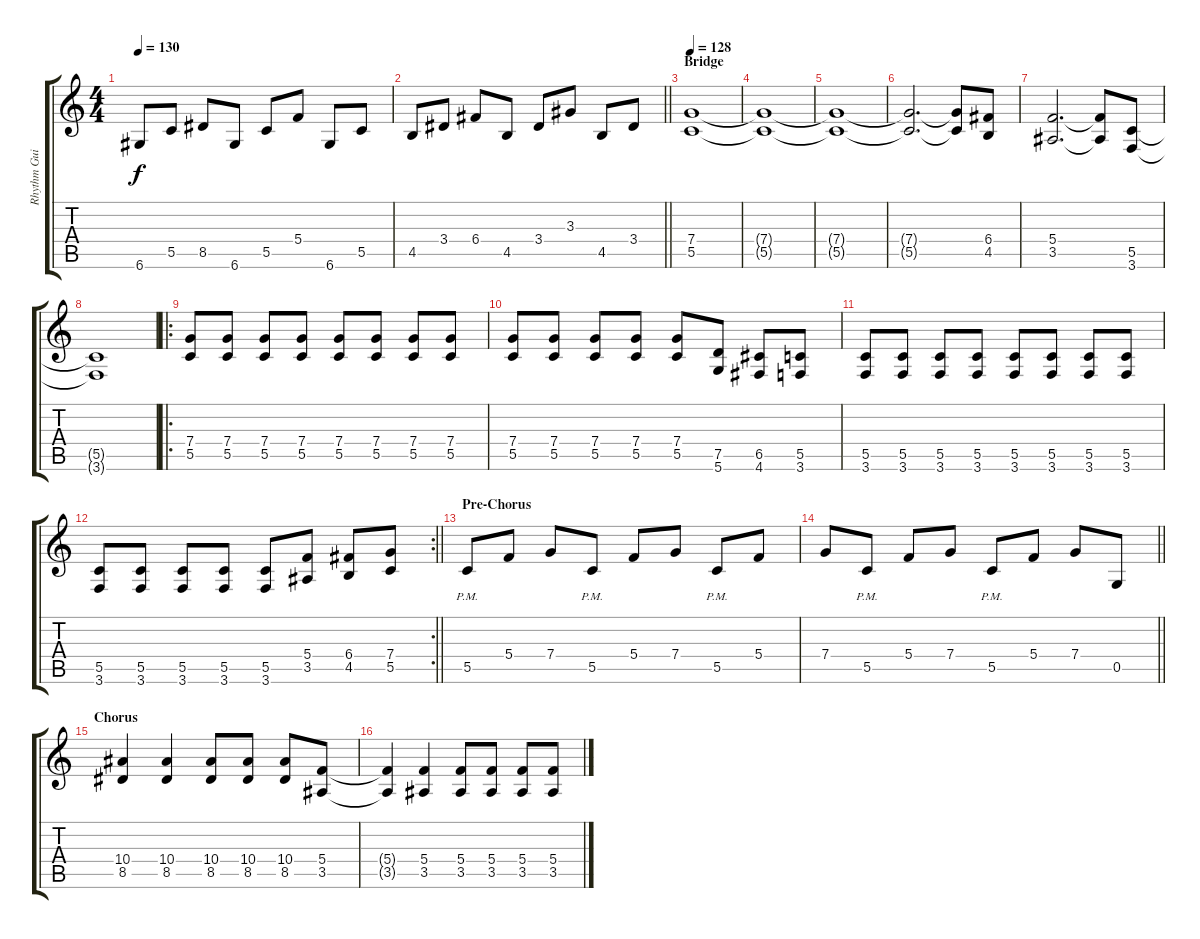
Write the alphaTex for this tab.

\track ("Rhythm Guitar 3" "Rhythm Gui") {instrument distortionguitar}
\staff {score tabs}
\tuning (D4 A3 F3 C3 G2 D2) {hide}
\ts (4 4)
\tempo 130
\clef g2
\ks c
6.6.8{dy f} 5.5.8 8.5.8 6.6.8 5.5.8 5.4.8 6.6.8 5.5.8 |
\barLineRight lightlight
4.5.8 3.4.8 6.4.8 4.5.8 3.4.8 3.3.8 4.5.8 3.4.8 |
\section ("" "Bridge")
\tempo 128
(7.4 5.5).1 |
(7.4{t} 5.5{t}).1 |
(7.4{t} 5.5{t}).1 |
(7.4{t} 5.5{t}).2{d} (7.4{t} 5.5{t}).8 (6.4 4.5).8 |
(5.4 3.5).2{d} (5.4{t} 3.5{t}).8 (5.5 3.6).8 |
(5.5{t} 3.6{t}).1 |
\ro
(7.4 5.5).8 (7.4 5.5).8 (7.4 5.5).8 (7.4 5.5).8 (7.4 5.5).8 (7.4 5.5).8 (7.4 5.5).8 (7.4 5.5).8 |
(7.4 5.5).8 (7.4 5.5).8 (7.4 5.5).8 (7.4 5.5).8 (7.4 5.5).8 (7.5 5.6).8 (6.5 4.6).8 (5.5 3.6).8 |
(5.5 3.6).8 (5.5 3.6).8 (5.5 3.6).8 (5.5 3.6).8 (5.5 3.6).8 (5.5 3.6).8 (5.5 3.6).8 (5.5 3.6).8 |
\rc 2
\barLineRight lightlight
(5.5 3.6).8 (5.5 3.6).8 (5.5 3.6).8 (5.5 3.6).8 (5.5 3.6).8 (5.4 3.5).8 (6.4 4.5).8 (7.4 5.5).8 |
\section ("" "Pre-Chorus")
5.5{pm}.8 5.4.8 7.4.8 5.5{pm}.8 5.4.8 7.4.8 5.5{pm}.8 5.4.8 |
\barLineRight lightlight
7.4.8 5.5{pm}.8 5.4.8 7.4.8 5.5{pm}.8 5.4.8 7.4.8 0.5.8 |
\section ("" "Chorus")
(10.4 8.5).4 (10.4 8.5).4 (10.4 8.5).8 (10.4 8.5).8 (10.4 8.5).8 (5.4 3.5).8 |
(5.4{t} 3.5{t}).4 (5.4 3.5).4 (5.4 3.5).8 (5.4 3.5).8 (5.4 3.5).8 (5.4 3.5).8
